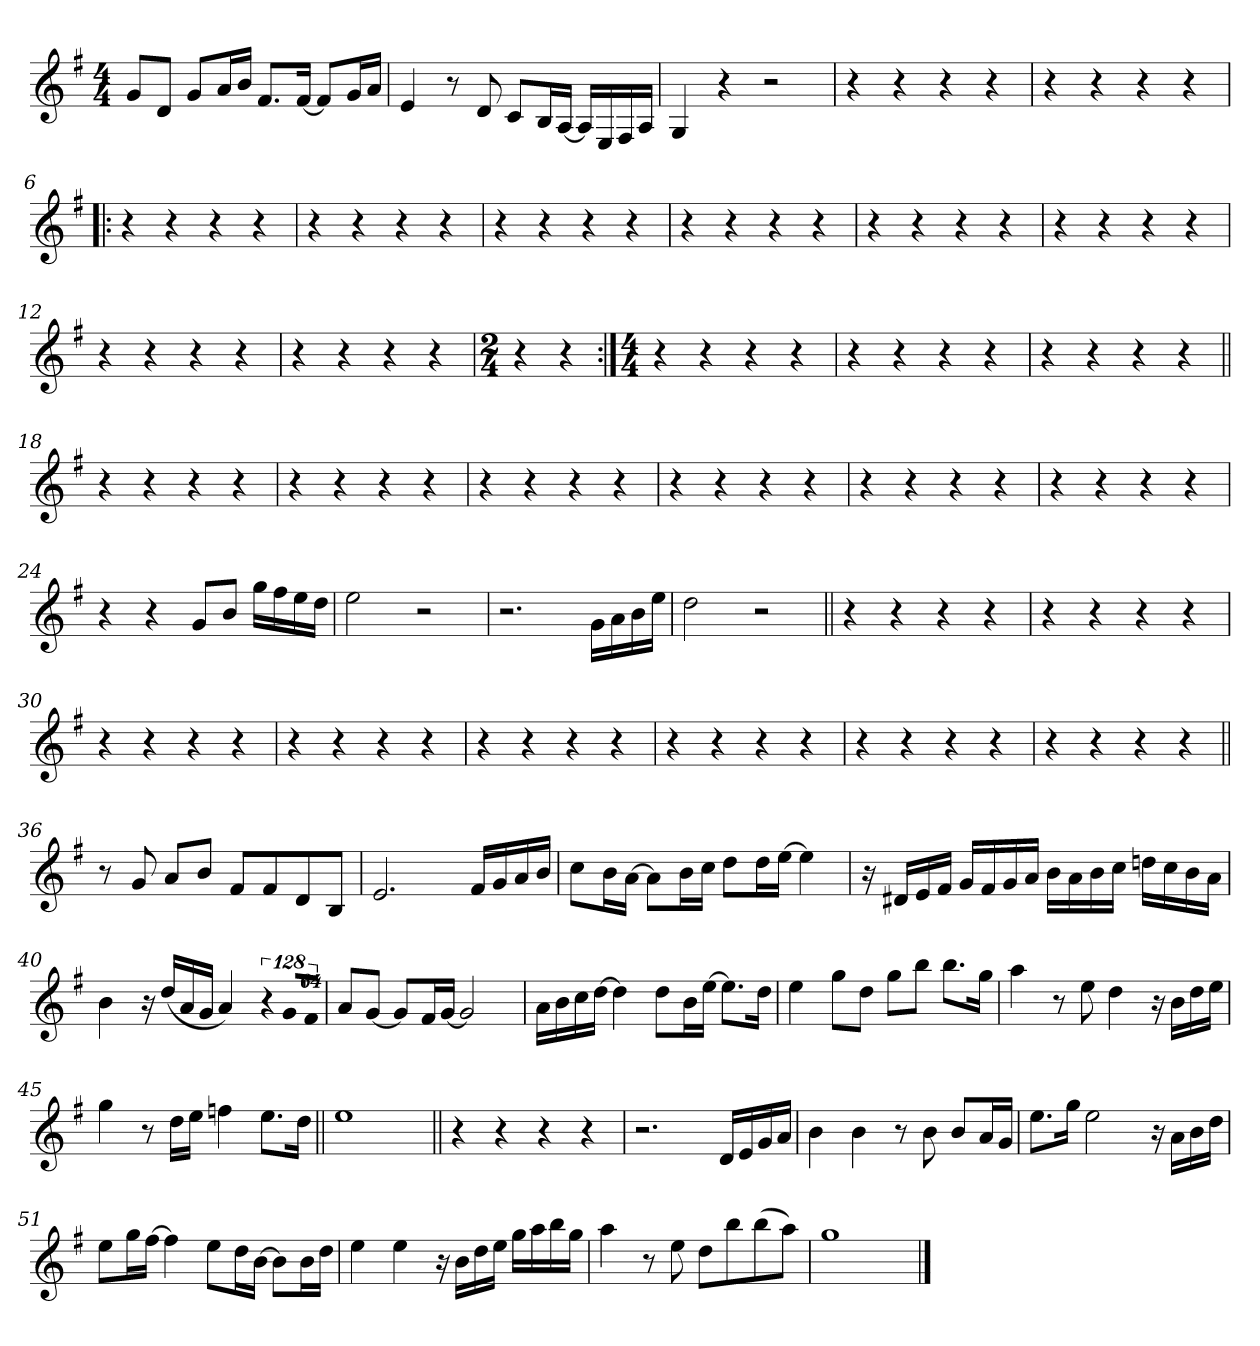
**kern
*part1
*staff1
!!LO:PB:g=z
*clefG2
*k[f#]
*G:
*M4/4
*MM67
=1
8gi/L
8di/J
8gi/L
16ai/L
16bi/JJ
8.f#i/L
[<16f#i/Jk
8f#i/L]
16gi/L
16ai/JJ
=2
4ei/
8r
8di/
8ci/L
16Bi/L
[<16Ai/JJ
16Ai/LL]
16Ei/
16F#i/
16Ai/JJ
=3
4Gi/
4r
2r
=4
4r
4r
4r
4r
=5
4r
4r
4r
4r
!!LO:LB:g=z
=6!|:
4r
4r
4r
4r
=7
4r
4r
4r
4r
=8
4r
4r
4r
4r
=9
4r
4r
4r
4r
=10
4r
4r
4r
4r
=11
4r
4r
4r
4r
!!LO:LB:g=z
=12
4r
4r
4r
4r
=13
4r
4r
4r
4r
=14
*M2/4
4r
4r
=15:|!
*M4/4
4r
4r
4r
4r
=16
4r
4r
4r
4r
=17
4r
4r
4r
4r
!!LO:LB:g=z
=18||
4r
4r
4r
4r
=19
4r
4r
4r
4r
=20
4r
4r
4r
4r
=21
4r
4r
4r
4r
=22
4r
4r
4r
4r
=23
4r
4r
4r
4r
!!LO:LB:g=z
=24
4r
4r
8gi/L
8bi/J
16ggi\LL
16ff#i\
16eei\
16ddi\JJ
=25
2eei\
2r
=26
2.r
16gi\LL
16ai\
16bi\
16eei\JJ
=27
2ddi\
2r
=28||
4r
4r
4r
4r
=29
4r
4r
4r
4r
!!LO:LB:g=z
=30
4r
4r
4r
4r
=31
4r
4r
4r
4r
=32
4r
4r
4r
4r
=33
4r
4r
4r
4r
=34
4r
4r
4r
4r
=35
4r
4r
4r
4r
!!LO:LB:g=z
=36||
8r
8gi/
8ai/L
8bi/J
8f#i/L
8f#i/
8di/
8Bi/J
=37
2.ei/
16f#i/LL
16gi/
16ai/
16bi/JJ
=38
8cci\L
16bi\L
[>16ai\JJ
8ai\L]
16bi\L
16cci\JJ
8ddi\L
16ddi\L
[>16eei\JJ
4eei\]
=39
16r
16d#Xi/LL
16ei/
16f#i/JJ
16gi/LL
16f#i/
16gi/
16ai/JJ
16bi\LL
16ai\
16bi\
16cci\JJ
16ddni\LL
16cci\
16bi\
16ai\JJ
!!LO:LB:g=z
=40
4bi\
16r
(16ddi/LL
16ai/
16gi/JJ
4ai/)
!LO:N:vis=8
1024%85r
!LO:N:vis=8
1024%85gi/L
!LO:N:vis=8
512%43f#i/J
=41
8ai/L
[<8gi/J
8gi/L]
16f#i/L
[<16gi/JJ
2gi/]
=42
16ai\LL
16bi\
16cci\
[>16ddi\JJ
4ddi\]
8ddi\L
16bi\L
[>16eei\JJ
8.eei\L]
16ddi\Jk
=43
4eei\
8ggi\L
8ddi\J
8ggi\L
8bbi\J
8.bbi\L
16ggi\Jk
!!LO:LB:g=z
=44
4aai\
8r
8eei\
4ddi\
16r
16bi\LL
16ddi\
16eei\JJ
=45
4ggi\
8r
16ddi\LL
16eei\JJ
4ffni\
8.eei\L
16ddi\Jk
=46||
1eei
=47||
4r
4r
4r
4r
=48
2.r
16di/LL
16ei/
16gi/
16ai/JJ
!!LO:LB:g=z
=49
4bi\
4bi\
8r
8bi\
8bi/L
16ai/L
16gi/JJ
=50
8.eei\L
16ggi\Jk
2eei\
16r
16ai\LL
16bi\
16ddi\JJ
=51
8eei\L
16ggi\L
[>16ff#i\JJ
4ff#i\]
8eei\L
16ddi\L
[>16bi\JJ
8bi\L]
16bi\L
16ddi\JJ
!!LO:LB:g=z
=52
4eei\
4eei\
16r
16bi\LL
16ddi\
16eei\JJ
16ggi\LL
16aai\
16bbi\
16ggi\JJ
=53
4aai\
8r
8eei\
8ddi\L
8bbi\
(8bbi\
8aai\J)
=54
1ggi
==
*-
